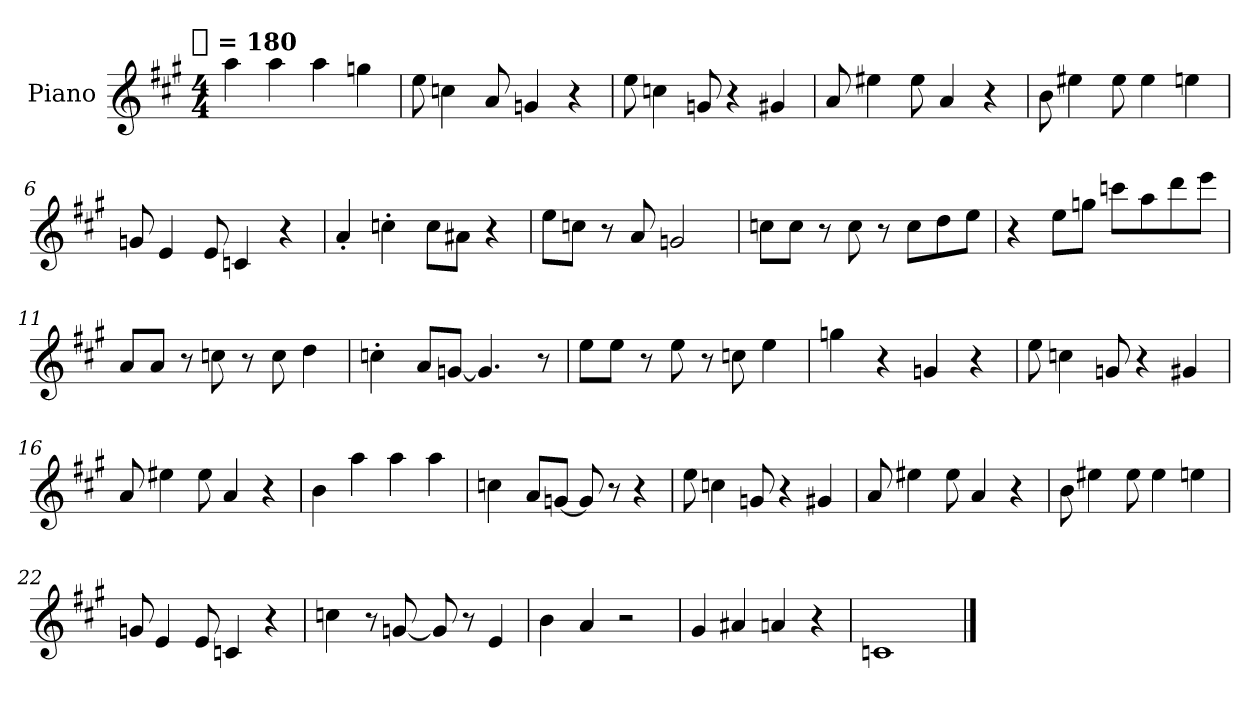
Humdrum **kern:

**kern
*part1
*staff1
*I"Piano
*I'Pno.
*clefG2
*k[f#c#g#]
!!LO:TX:omd:t=[quarter] = 180
*M4/4
*MM180
=1
4aa
4aa
4aa
4ggn
=2
8ee
4ccn
8a
4gn
4r
=3
8ee
4ccn
8gn
4r
4g#X
=4
8a
4ee#X
8ee#
4a
4r
=5
8b
4ee#X
8ee#
4ee#
4een
!!LO:LB:g=z
=6
8gn
4e
8e
4cn
4r
=7
4a'
4ccn'
8ccL
8a#XJ
4r
=8
8eeL
8ccnJ
8r
8a
2gn
=9
8ccnL
8ccJ
8r
8cc
8r
8ccL
8dd
8eeJ
=10
4r
8eeL
8ggnJ
8cccnL
8aa
8ddd
8eeeJ
!!LO:LB:g=z
=11
8aL
8aJ
8r
8ccn
8r
8cc
4dd
=12
4ccn'
8aL
[8gnJ
4.g]
8r
=13
8eeL
8eeJ
8r
8ee
8r
8ccn
4ee
=14
4ggn
4r
4gn
4r
=15
8ee
4ccn
8gn
4r
4g#X
!!LO:LB:g=z
=16
8a
4ee#X
8ee#
4a
4r
=17
4b
4aa
4aa
4aa
=18
4ccn
8aL
[8gnJ
8g]
8r
4r
=19
8ee
4ccn
8gn
4r
4g#X
=20
8a
4ee#X
8ee#
4a
4r
!!LO:LB:g=z
=21
8b
4ee#X
8ee#
4ee#
4een
=22
8gn
4e
8e
4cn
4r
=23
4ccn
8r
[8gn
8g]
8r
4e
=24
4b
4a
2r
=25
4g#
4a#X
4an
4r
=26
1cn
==
*-
